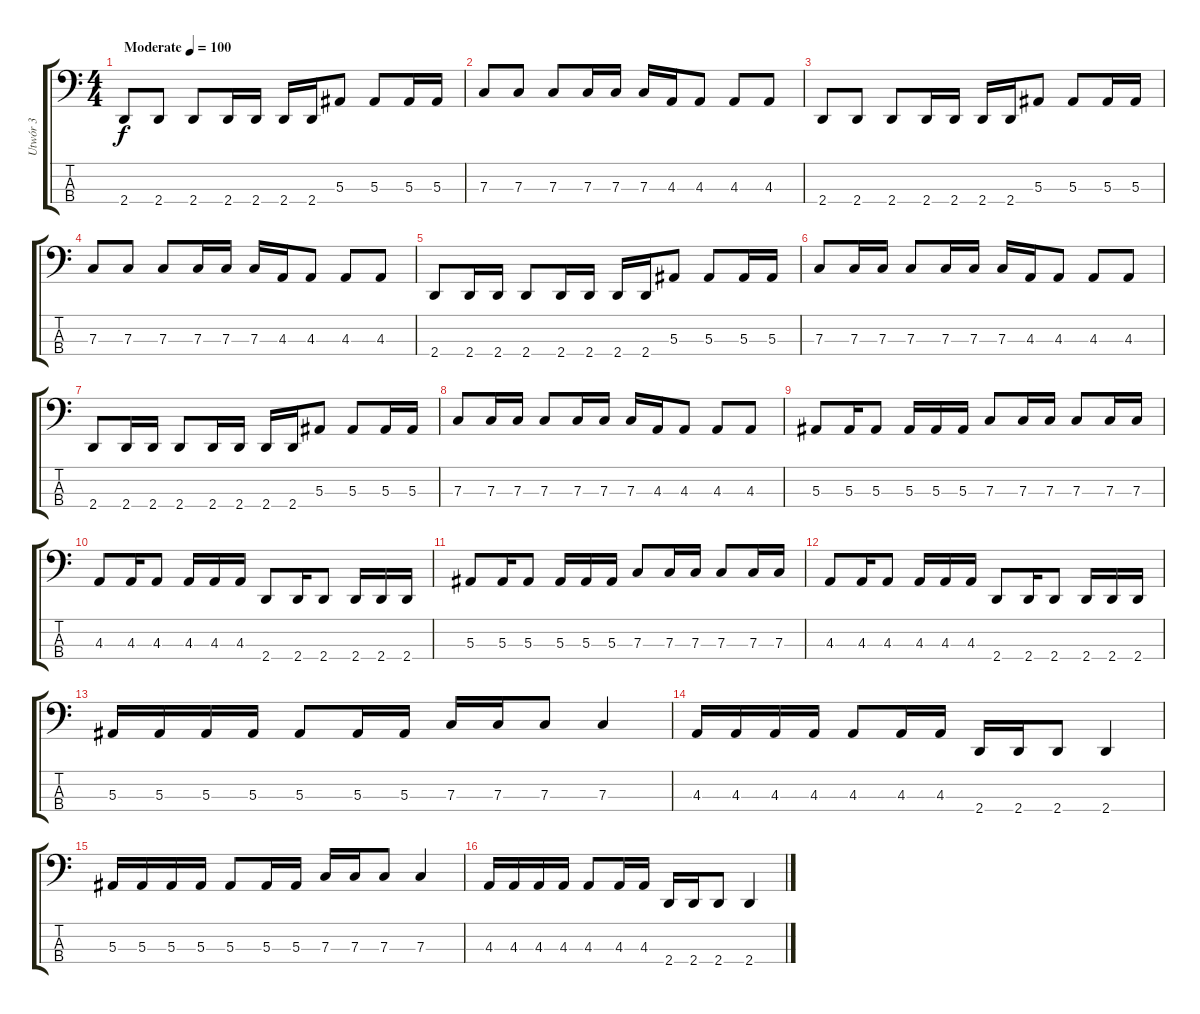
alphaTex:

\track ("Utwór 3" "Utwór 3") {instrument electricbassfinger}
\staff {score tabs}
\tuning (Eb2 Bb1 F1 C1) {hide}
\ts (4 4)
\tempo (100 "Moderate")
\clef f4
\ks c
2.4.8{dy f instrument electricbassfinger} 2.4.8 2.4.8 2.4.16 2.4.16 2.4.16 2.4.16 5.3.8 5.3.8 5.3.16 5.3.16 |
7.3.8 7.3.8 7.3.8 7.3.16 7.3.16 7.3.16 4.3.16 4.3.8 4.3.8 4.3.8 |
2.4.8 2.4.8 2.4.8 2.4.16 2.4.16 2.4.16 2.4.16 5.3.8 5.3.8 5.3.16 5.3.16 |
7.3.8 7.3.8 7.3.8 7.3.16 7.3.16 7.3.16 4.3.16 4.3.8 4.3.8 4.3.8 |
2.4.8 2.4.16 2.4.16 2.4.8 2.4.16 2.4.16 2.4.16 2.4.16 5.3.8 5.3.8 5.3.16 5.3.16 |
7.3.8 7.3.16 7.3.16 7.3.8 7.3.16 7.3.16 7.3.16 4.3.16 4.3.8 4.3.8 4.3.8 |
2.4.8 2.4.16 2.4.16 2.4.8 2.4.16 2.4.16 2.4.16 2.4.16 5.3.8 5.3.8 5.3.16 5.3.16 |
7.3.8 7.3.16 7.3.16 7.3.8 7.3.16 7.3.16 7.3.16 4.3.16 4.3.8 4.3.8 4.3.8 |
5.3.8 5.3.16 5.3.8 5.3.16 5.3.16 5.3.16 7.3.8 7.3.16 7.3.16 7.3.8 7.3.16 7.3.16 |
4.3.8 4.3.16 4.3.8 4.3.16 4.3.16 4.3.16 2.4.8 2.4.16 2.4.8 2.4.16 2.4.16 2.4.16 |
5.3.8 5.3.16 5.3.8 5.3.16 5.3.16 5.3.16 7.3.8 7.3.16 7.3.16 7.3.8 7.3.16 7.3.16 |
4.3.8 4.3.16 4.3.8 4.3.16 4.3.16 4.3.16 2.4.8 2.4.16 2.4.8 2.4.16 2.4.16 2.4.16 |
5.3.16 5.3.16 5.3.16 5.3.16 5.3.8 5.3.16 5.3.16 7.3.16 7.3.16 7.3.8 7.3.4 |
4.3.16 4.3.16 4.3.16 4.3.16 4.3.8 4.3.16 4.3.16 2.4.16 2.4.16 2.4.8 2.4.4 |
5.3.16 5.3.16 5.3.16 5.3.16 5.3.8 5.3.16 5.3.16 7.3.16 7.3.16 7.3.8 7.3.4 |
4.3.16 4.3.16 4.3.16 4.3.16 4.3.8 4.3.16 4.3.16 2.4.16 2.4.16 2.4.8 2.4.4
